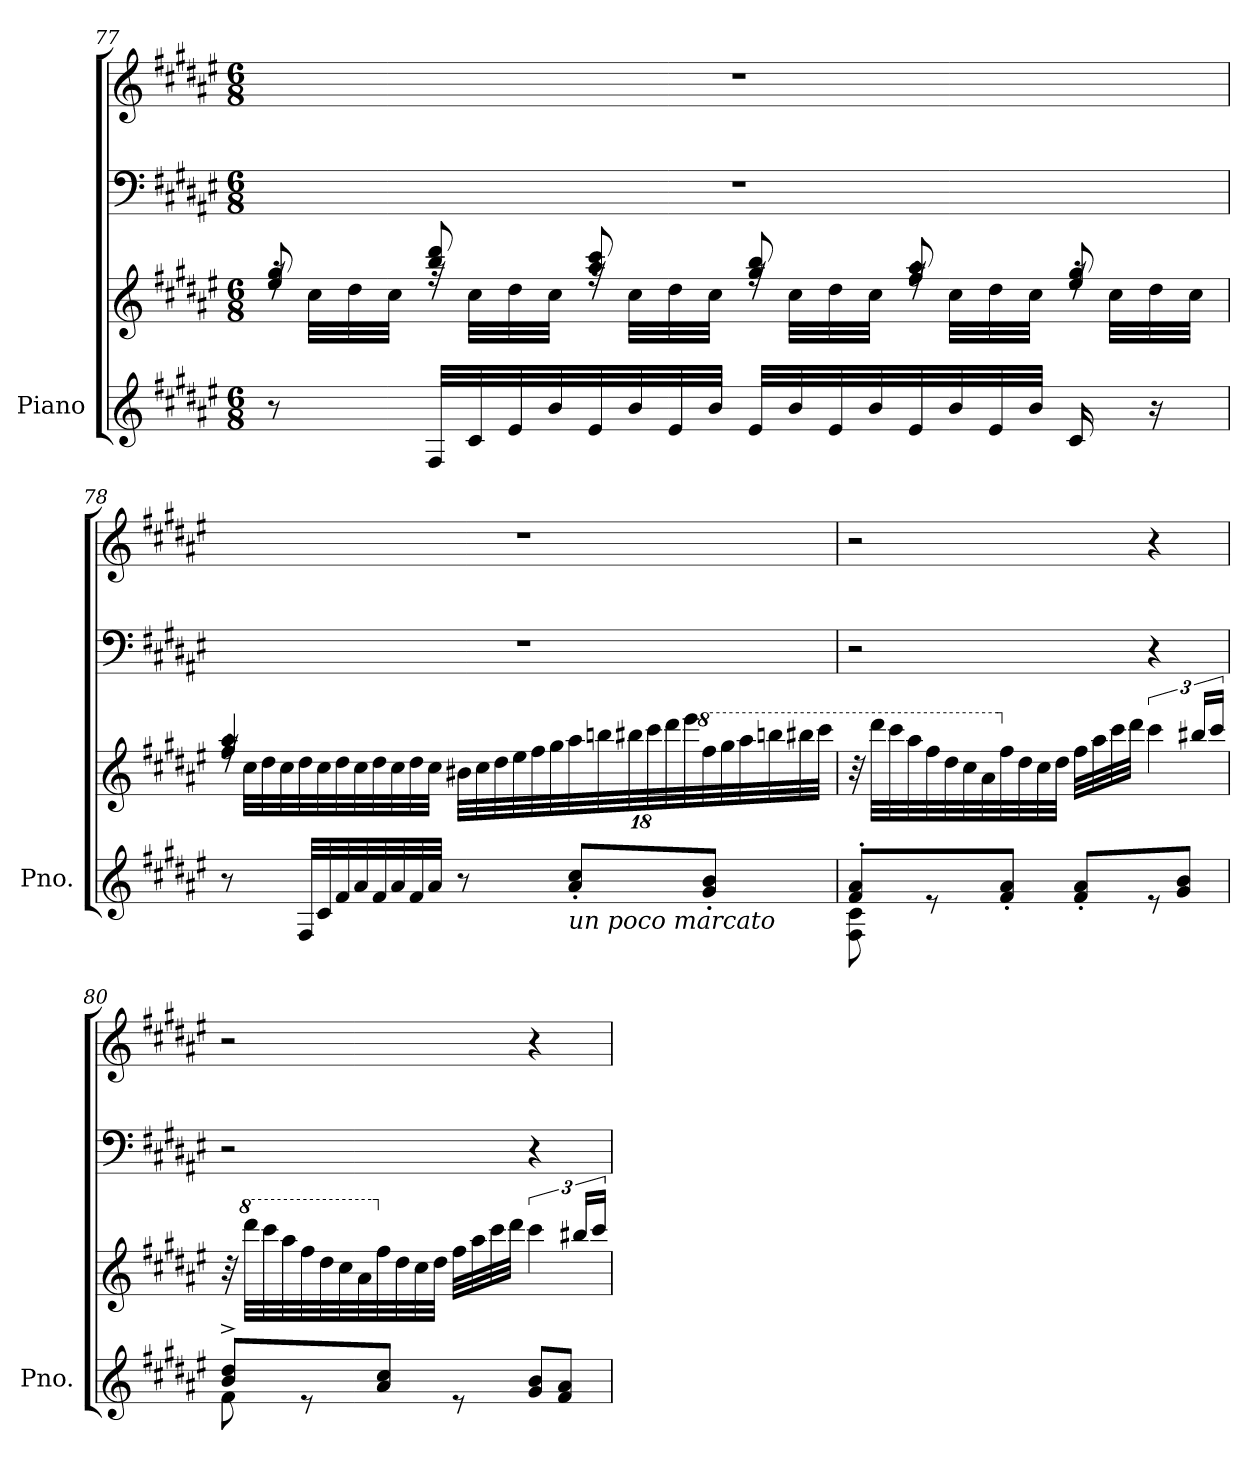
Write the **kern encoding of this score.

**kern	**kern	**kern	**kern
*part1	*part1	*part1	*part1
*staff4	*staff3	*staff2	*staff1
*I"Piano	*	*	*
*I'Pno.	*	*	*
!!LO:LB:g=z
*clefG2	*clefG2	*clefF4	*clefG2
*k[f#c#g#d#a#e#]	*k[f#c#g#d#a#e#]	*k[f#c#g#d#a#e#]	*k[f#c#g#d#a#e#]
*M6/8	*M6/8	*M6/8	*M6/8
=77	=77	=77	=77
*	*^	*	*
8r	32rff	8ee#/ 8gg#/	2.r	2.r
.	32cc#\LLL	.	.	.
.	32dd#\	.	.	.
.	32cc#\JJJ	.	.	.
32F#/LLL	32rff	8bb/ 8ddd#/	.	.
32c#/	32cc#\LLL	.	.	.
32e#/	32dd#\	.	.	.
32b/	32cc#\JJJ	.	.	.
32e#/	32rff	8aa#/ 8ccc#/	.	.
32b/	32cc#\LLL	.	.	.
32e#/	32dd#\	.	.	.
32b/JJJ	32cc#\JJJ	.	.	.
32e#/LLL	32rff	8gg#/ 8bb/	.	.
32b/	32cc#\LLL	.	.	.
32e#/	32dd#\	.	.	.
32b/	32cc#\JJJ	.	.	.
32e#/	32rff	8ff#/ 8aa#/	.	.
32b/	32cc#\LLL	.	.	.
32e#/	32dd#\	.	.	.
32b/JJJ	32cc#\JJJ	.	.	.
16c#/	32rff	8ee#/ 8gg#/	.	.
.	32cc#\LLL	.	.	.
16r	32dd#\	.	.	.
.	32cc#\JJJ	.	.	.
=78	=78	=78	=78	=78
8r	32rff	4ff#/ 4aa#/	2.r	2.r
.	32cc#\LLL	.	.	.
.	32dd#\	.	.	.
.	32cc#\	.	.	.
32F#/LLL	32dd#\	.	.	.
32c#/	32cc#\	.	.	.
32f#/	32dd#\	.	.	.
32a#/	32cc#\	.	.	.
32f#/	32dd#\	2ryy	.	.
32a#/	32cc#\	.	.	.
32f#/	32dd#\	.	.	.
32a#/JJJ	32cc#\JJJ	.	.	.
*	*Xbrackettup	*	*	*
8r	48b#X\LLL	.	.	.
.	48cc#\	.	.	.
.	48dd#\	.	.	.
.	48ee#\	.	.	.
.	48ff#\	.	.	.
.	48gg#\	.	.	.
!LO:TX:b:i:t=un poco marcato	!	!	!	!
8a#/' 8cc#/'L	48aa#\	.	.	.
.	48bbn\	.	.	.
.	48bb#X\	.	.	.
.	48ccc#\	.	.	.
.	48ddd#\	.	.	.
.	48eee#\	.	.	.
*	*8va	*	*	*
8g#/' 8b/'J	48fff#\	.	.	.
.	48ggg#\	.	.	.
.	48aaa#\	.	.	.
.	48bbbn\	.	.	.
.	48bbb#X\	.	.	.
.	48cccc#\JJJ	.	.	.
*	*v	*v	*	*
!!LO:PB:g=z
=79	=79	=79	=79
*^	*	*	*
8f#/' 8a#/'L	8F#\ 8c#\	32r	2r	2r
.	.	32dddd#\LLL	.	.
.	.	32cccc#\	.	.
.	.	32aaa#\	.	.
8re	4ryy	32fff#\	.	.
.	.	32ddd#\	.	.
.	.	32ccc#\	.	.
.	.	32aa#\	.	.
*	*	*X8va	*	*
8f#/' 8a#/'J	.	32ff#\	.	.
.	.	32dd#\	.	.
.	.	32cc#\	.	.
.	.	32dd#\JJJ	.	.
8f#/' 8a#/'L	8ryy	32ff#\LLL	.	.
.	.	32aa#\	.	.
.	.	32ccc#\	.	.
.	.	32ddd#\JJJ	.	.
*	*	*brackettup	*	*
8re	4ryy	6ccc#\	4r	4r
8g#/ 8b/J	.	.	.	.
.	.	24bb#X/LL	.	.
.	.	24ccc#/JJ	.	.
=80	=80	=80	=80	=80
8b/^ 8dd#/^L	8f#\	32r	2r	2r
*	*	*8va	*	*
.	.	32dddd#\LLL	.	.
.	.	32cccc#\	.	.
.	.	32aaa#\	.	.
8re	4ryy	32fff#\	.	.
.	.	32ddd#\	.	.
.	.	32ccc#\	.	.
.	.	32aa#\	.	.
*	*	*X8va	*	*
8a#/ 8cc#/J	.	32ff#\	.	.
.	.	32dd#\	.	.
.	.	32cc#\	.	.
.	.	32dd#\JJJ	.	.
8re	8ryy	32ff#\LLL	.	.
.	.	32aa#\	.	.
.	.	32ccc#\	.	.
.	.	32ddd#\JJJ	.	.
8g#/ 8b/L	4ryy	6ccc#\	4r	4r
8f#/ 8a#/J	.	.	.	.
.	.	24bb#X/LL	.	.
.	.	24ccc#/JJ	.	.
*v	*v	*	*	*
=	=	=	=
*-	*-	*-	*-
